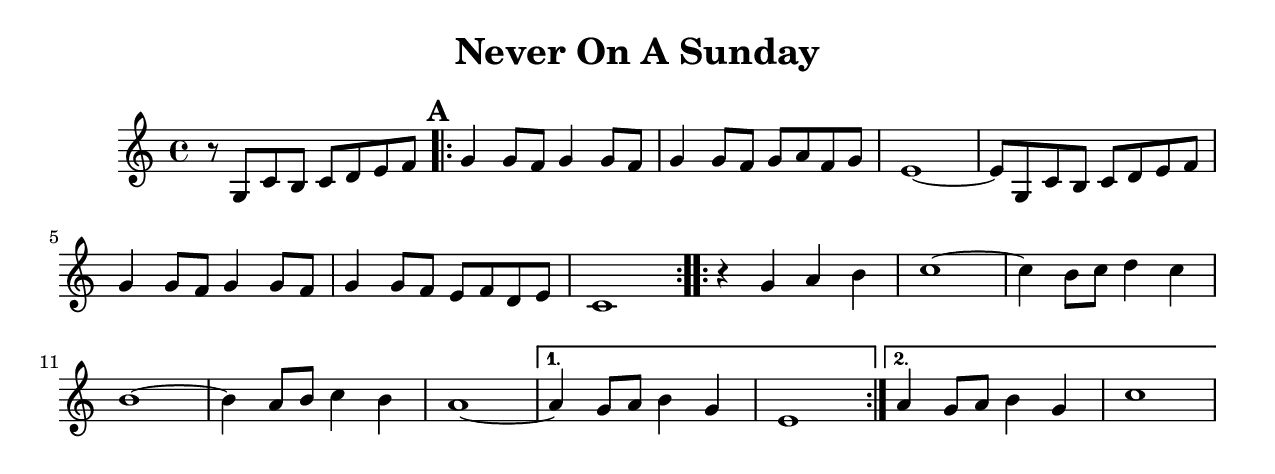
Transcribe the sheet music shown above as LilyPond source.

\version "2.18.0"
\include "english.ly"
\paper{
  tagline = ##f
  print-all-headers = ##t
  #(set-paper-size "letter")
}
date = #(strftime "%d-%m-%Y" (localtime (current-time)))

%\markup{ \italic{ " Updated " \date  }  }

%\markup{ Got something to say? }

global = {
  \clef treble
  \key c \major
  \time 4/4
  \set Score.markFormatter = #format-mark-box-alphabet
}

%#################################### Melody ########################
melody = \relative c' {
  \global
  \partial 4*4 r8 g c b c d e f|
  %lead in notes

  \repeat volta 2{
    \mark \default
    g4 g8 f g4 g8 f
    g4 g8 f g a f g|
    e1~

    e8 g, c b c d e f|
    g4 g8 f g4 g8 f
    g4 g8 f e f d e|
    c1


  }
  %\alternative { { }{ } }

  \repeat volta 2{
    r4 g' a b
    c1~
    c4 b8 c d4 c|
    b1~
    b4 a8 b c4 b|
    a1~


  }
  \alternative {
    {
      a4 g8 a b4 g
      e1
    }

    {
      a4 g8 a b4 g
      c1
    }
  }

}
%################################# Lyrics #####################
%\addlyrics{  }
%################################# Chords #######################
harmonies = \chordmode {

}

\score {
  <<
    \new ChordNames {
      \set chordChanges = ##t
      \harmonies
    }
    \new Staff
    \melody
  >>
  \header{
    title= "Never On A Sunday"
    subtitle=""
    composer= ""
    instrument =""
    arranger= ""
  }
  \layout{indent = 1.0\cm}
  \midi {
    \tempo 4 = 120

    % \midi { }
  }
}
%{
% more verses:
\markup{}
\markup {
  \fill-line {
    \hspace #0.1 % distance from left margin
    \column {
      \line { "1."
	\column {
	  ""
	}
      }
      \hspace #0.2 % vertical distance between verses
      \line { "2."
	\column {
	 ""
	}
      }
    }
    \hspace #0.1  % horiz. distance between columns
    \column {
      \line { "3."
	\column {
	  ""
	}
      }
      \hspace #0.2 % distance between verses
      \line { "4."
	\column {
	 ""
	}
      }
    }
    \hspace #0.1 % distance to right margin
  }
}

%}
